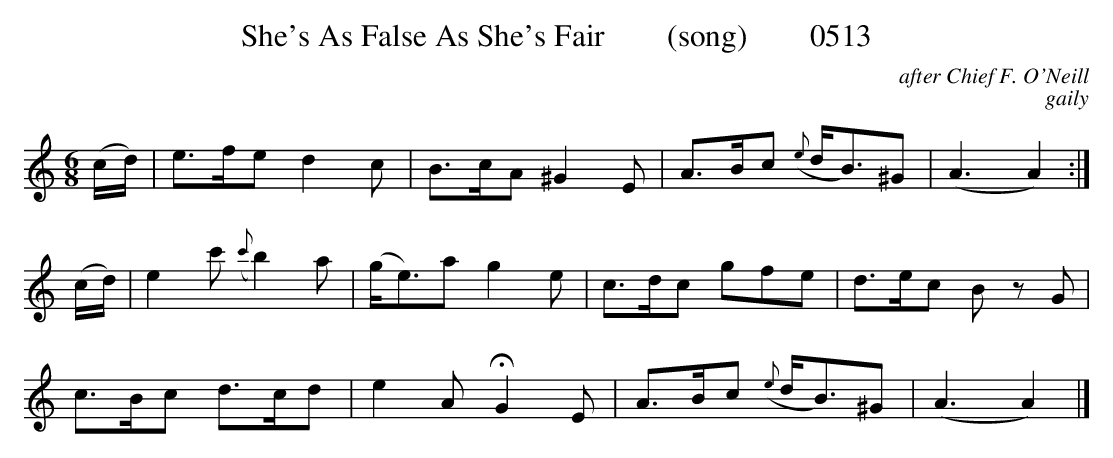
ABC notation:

X:1
T:She's As False As She's Fair        (song)        0513
C:after Chief F. O'Neill
C:gaily
M:6/8
L:1/8
K:C
(c/2d/2)|e3/2f/2e d2c|B3/2c/2A ^G2E|A3/2B/2c ({e}d/2B3/2)^G|(A3A2):|
(c/2d/2)|e2c' ({c'}b2)a|(g/2e3/2)a g2e|c3/2d/2c gfe|d3/2e/2c B zG|
c3/2B/2c d3/2c/2d|e2A HG2E|A3/2B/2c ({e}d/2B3/2)^G|(A3A2)|]
